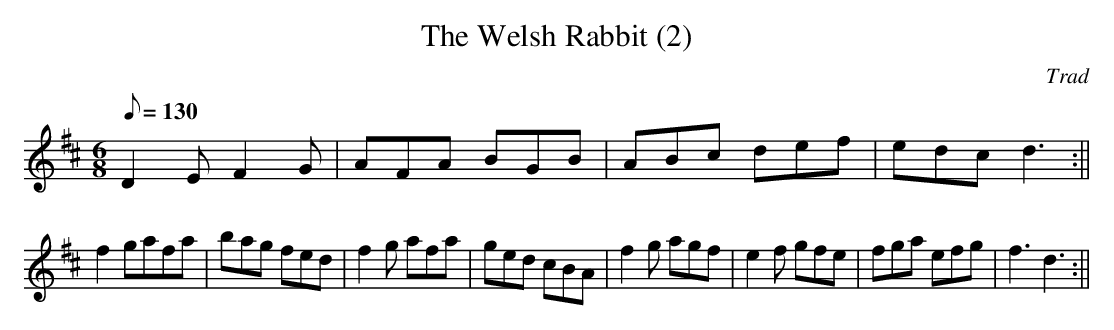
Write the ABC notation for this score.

X:1
T:The Welsh Rabbit (2)
M:6/8
L:1/8
Q:130
C:Trad
K:D
D2EF2G|AFA BGB|ABc def|edc d3:||
f2gafa|bag fed|f2g afa|ged cBA|f2g agf|e2f gfe|fga efg|f3d3:||
